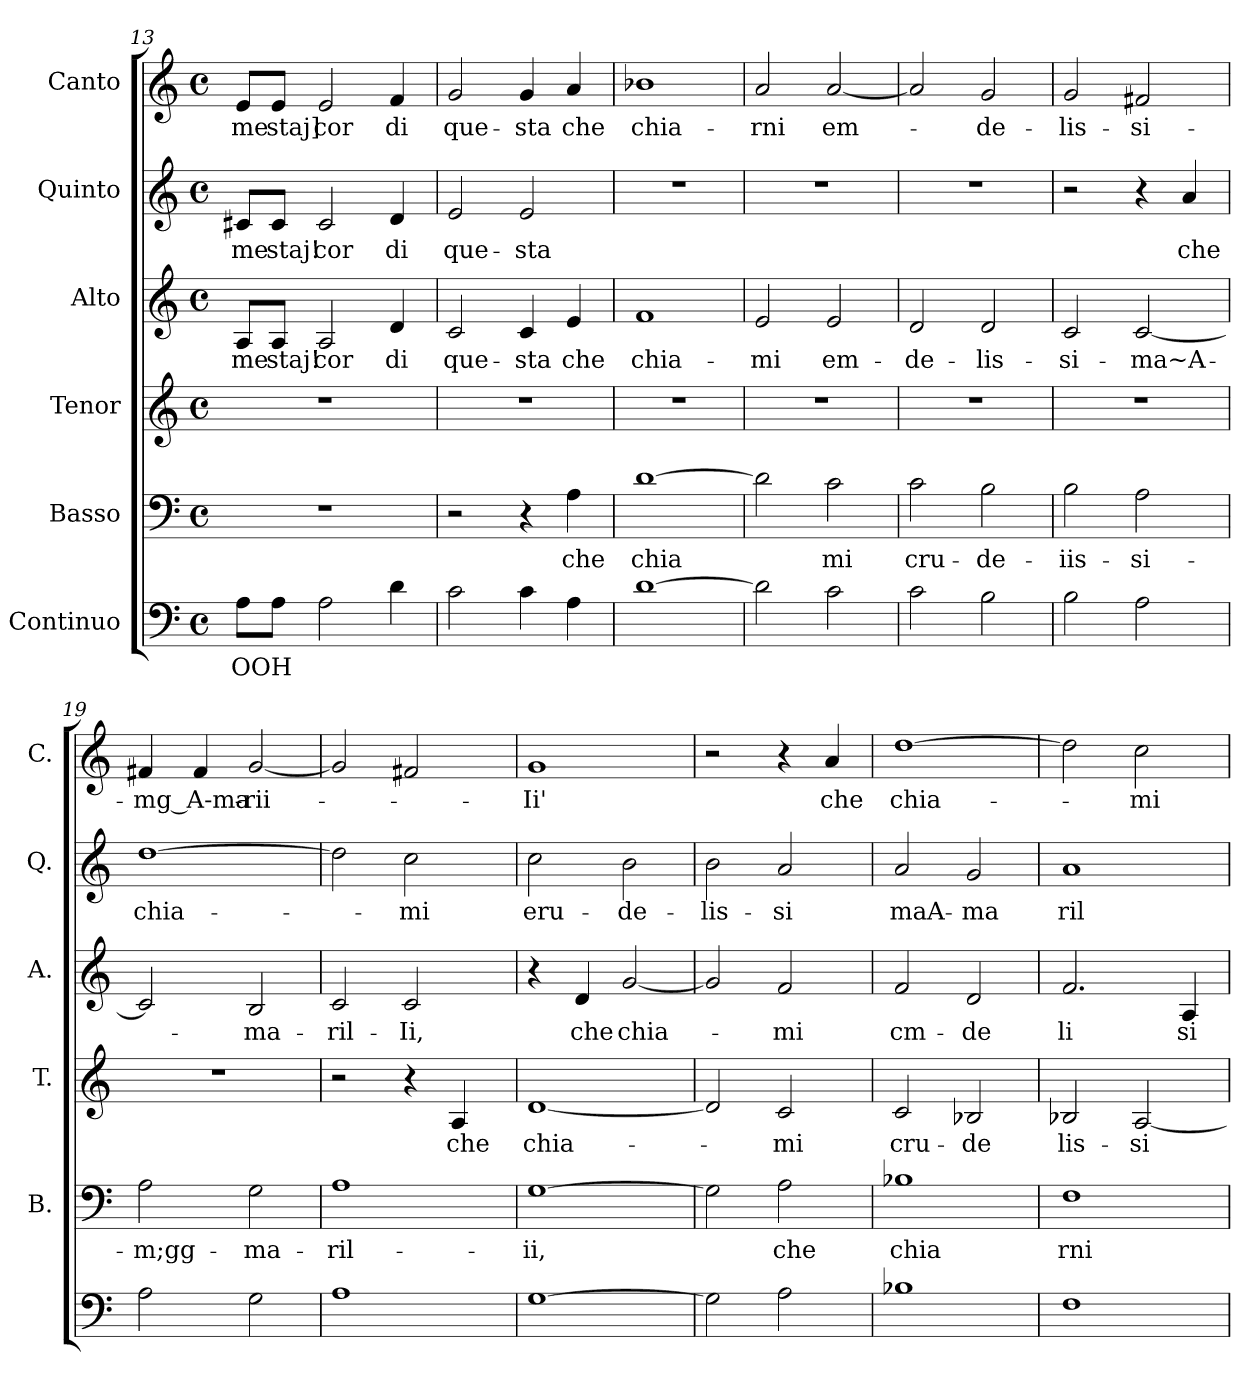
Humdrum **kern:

**kern	**text	**kern	**text	**kern	**text	**kern	**text	**kern	**text	**kern	**text
*part6	*part6	*part5	*part5	*part4	*part4	*part3	*part3	*part2	*part2	*part1	*part1
*staff6	*staff6	*staff5	*staff5	*staff4	*staff4	*staff3	*staff3	*staff2	*staff2	*staff1	*staff1
*I"Continuo	*	*I"Basso	*	*I"Tenor	*	*I"Alto	*	*I"Quinto	*	*I"Canto	*
*	*	*I'B.	*	*I'T.	*	*I'A.	*	*I'Q.	*	*I'C.	*
*clefF4	*	*clefF4	*	*clefG2	*	*clefG2	*	*clefG2	*	*clefG2	*
*k[]	*	*k[]	*	*k[]	*	*k[]	*	*k[]	*	*k[]	*
*M4/4	*	*M4/4	*	*M4/4	*	*M4/4	*	*M4/4	*	*M4/4	*
*met(c)	*	*met(c)	*	*met(c)	*	*met(c)	*	*met(c)	*	*met(c)	*
=13	=13	=13	=13	=13	=13	=13	=13	=13	=13	=13	=13
!	!LO:LY:b	!	!	!	!	!	!LO:LY:b	!	!LO:LY:b	!	!LO:LY:b
8A\L	-OOH	1r	.	1r	.	8A/L	-me	8c#X/L	-me	8e/L	-me
!	!	!	!	!	!	!	!LO:LY:b	!	!LO:LY:b	!	!LO:LY:b
8A\J	.	.	.	.	.	8A/J	-staj!	8c#/J	-staj!	8e/J	-staj]
!	!	!	!	!	!	!	!LO:LY:b	!	!LO:LY:b	!	!LO:LY:b
2A\	.	.	.	.	.	2A/	-cor	2c#/	-cor	2e/	-cor
!	!	!	!	!	!	!	!LO:LY:b	!	!LO:LY:b	!	!LO:LY:b
4d\	.	.	.	.	.	4d/	-di	4d/	-di	4f/	-di
=14	=14	=14	=14	=14	=14	=14	=14	=14	=14	=14	=14
!	!	!	!	!	!	!	!LO:LY:b	!	!LO:LY:b	!	!LO:LY:b
2c\	.	2r	.	1r	.	2c/	-que-	2e/	-que-	2g/	-que-
!	!	!	!	!	!	!	!LO:LY:b	!	!LO:LY:b	!	!LO:LY:b
4c\	.	4r	.	.	.	4c/	-sta	2e/	-sta	4g/	-sta
!	!	!	!LO:LY:b	!	!	!	!LO:LY:b	!	!	!	!LO:LY:b
4A\	.	4A\	-che	.	.	4e/	-che	.	.	4a/	-che
=15	=15	=15	=15	=15	=15	=15	=15	=15	=15	=15	=15
!	!	!	!LO:LY:b	!	!	!	!LO:LY:b	!	!	!	!LO:LY:b
[1d	.	[1d	-chia	1r	.	1f	-chia-	1r	.	1b-X	-chia-
!!LO:PB:g=z
=16	=16	=16	=16	=16	=16	=16	=16	=16	=16	=16	=16
!	!	!	!	!	!	!	!LO:LY:b	!	!	!	!LO:LY:b
2d\]	.	2d\]	.	1r	.	2e/	-mi	1r	.	2a/	-rni
!	!	!	!LO:LY:b	!	!	!	!LO:LY:b	!	!	!	!LO:LY:b
2c\	.	2c\	-mi	.	.	2e/	-em-	.	.	[2a/	-em-
=17	=17	=17	=17	=17	=17	=17	=17	=17	=17	=17	=17
!	!	!	!LO:LY:b	!	!	!	!LO:LY:b	!	!	!	!
2c\	.	2c\	-cru-	1r	.	2d/	-de-	1r	.	2a/]	.
!	!	!	!LO:LY:b	!	!	!	!LO:LY:b	!	!	!	!LO:LY:b
2B\	.	2B\	-de-	.	.	2d/	-lis-	.	.	2g/	-de-
=18	=18	=18	=18	=18	=18	=18	=18	=18	=18	=18	=18
!	!	!	!LO:LY:b	!	!	!	!LO:LY:b	!	!	!	!LO:LY:b
2B\	.	2B\	-iis-	1r	.	2c/	-si-	2r	.	2g/	-lis-
!	!	!	!LO:LY:b	!	!	!	!LO:LY:b	!	!	!	!LO:LY:b
2A\	.	2A\	-si-	.	.	[2c/	-ma~A-	4r	.	2f#X/	-si-
!	!	!	!	!	!	!	!	!	!LO:LY:b	!	!
.	.	.	.	.	.	.	.	4a/	-che	.	.
=19	=19	=19	=19	=19	=19	=19	=19	=19	=19	=19	=19
!	!	!	!LO:LY:b	!	!	!	!	!	!LO:LY:b	!	!LO:LY:b
2A\	.	2A\	-m;gg-	1r	.	2c/]	.	[1dd	-chia-	4f#X/	-mg_A-ma-
.	.	.	.	.	.	.	.	.	.	4f#/	.
!	!	!	!LO:LY:b	!	!	!	!LO:LY:b	!	!	!	!LO:LY:b
2G\	.	2G\	-ma-	.	.	2B/	-ma-	.	.	[2g/	-rii-
=20	=20	=20	=20	=20	=20	=20	=20	=20	=20	=20	=20
!	!	!	!LO:LY:b	!	!	!	!LO:LY:b	!	!	!	!
1A	.	1A	-ril-	2r	.	2c/	-ril-	2dd\]	.	2g/]	.
!	!	!	!	!	!	!	!LO:LY:b	!	!LO:LY:b	!	!
.	.	.	.	4r	.	2c/	-Ii,	2cc\	-mi	2f#X/	.
!	!	!	!	!	!LO:LY:b	!	!	!	!	!	!
.	.	.	.	4A/	-che	.	.	.	.	.	.
=21	=21	=21	=21	=21	=21	=21	=21	=21	=21	=21	=21
!	!	!	!LO:LY:b	!	!LO:LY:b	!	!	!	!LO:LY:b	!	!LO:LY:b
[1G	.	[1G	-ii,	[1d	-chia-	4r	.	2cc\	-eru-	1g	-Ii'
!	!	!	!	!	!	!	!LO:LY:b	!	!	!	!
.	.	.	.	.	.	4d/	-che	.	.	.	.
!	!	!	!	!	!	!	!LO:LY:b	!	!LO:LY:b	!	!
.	.	.	.	.	.	[2g/	-chia-	2b\	-de-	.	.
=22	=22	=22	=22	=22	=22	=22	=22	=22	=22	=22	=22
!	!	!	!	!	!	!	!	!	!LO:LY:b	!	!
2G\]	.	2G\]	.	2d/]	.	2g/]	.	2b\	-lis-	2r	.
!	!	!	!LO:LY:b	!	!LO:LY:b	!	!LO:LY:b	!	!LO:LY:b	!	!
2A\	.	2A\	-che	2c/	-mi	2f/	-mi	2a/	-si	4r	.
!	!	!	!	!	!	!	!	!	!	!	!LO:LY:b
.	.	.	.	.	.	.	.	.	.	4a/	-che
=23	=23	=23	=23	=23	=23	=23	=23	=23	=23	=23	=23
!	!	!	!LO:LY:b	!	!LO:LY:b	!	!LO:LY:b	!	!LO:LY:b	!	!LO:LY:b
1B-X	.	1B-X	-chia	2c/	-cru-	2f/	-cm-	2a/	-maA-	[1dd	-chia-
!	!	!	!	!	!LO:LY:b	!	!LO:LY:b	!	!LO:LY:b	!	!
.	.	.	.	2B-X/	-de	2d/	-de	2g/	-ma	.	.
=24	=24	=24	=24	=24	=24	=24	=24	=24	=24	=24	=24
!	!	!	!LO:LY:b	!	!LO:LY:b	!	!LO:LY:b	!	!LO:LY:b	!	!
1F	.	1F	-rni	2B-X/	-lis-	2.f/	-li	1a	-ril-	2dd\]	.
!	!	!	!	!	!LO:LY:b	!	!	!	!	!	!LO:LY:b
.	.	.	.	[2A/	-si-	.	.	.	.	2cc\	-mi
!	!	!	!	!	!	!	!LO:LY:b	!	!	!	!
.	.	.	.	.	.	4A/	-si-	.	.	.	.
=	=	=	=	=	=	=	=	=	=	=	=
*-	*-	*-	*-	*-	*-	*-	*-	*-	*-	*-	*-
